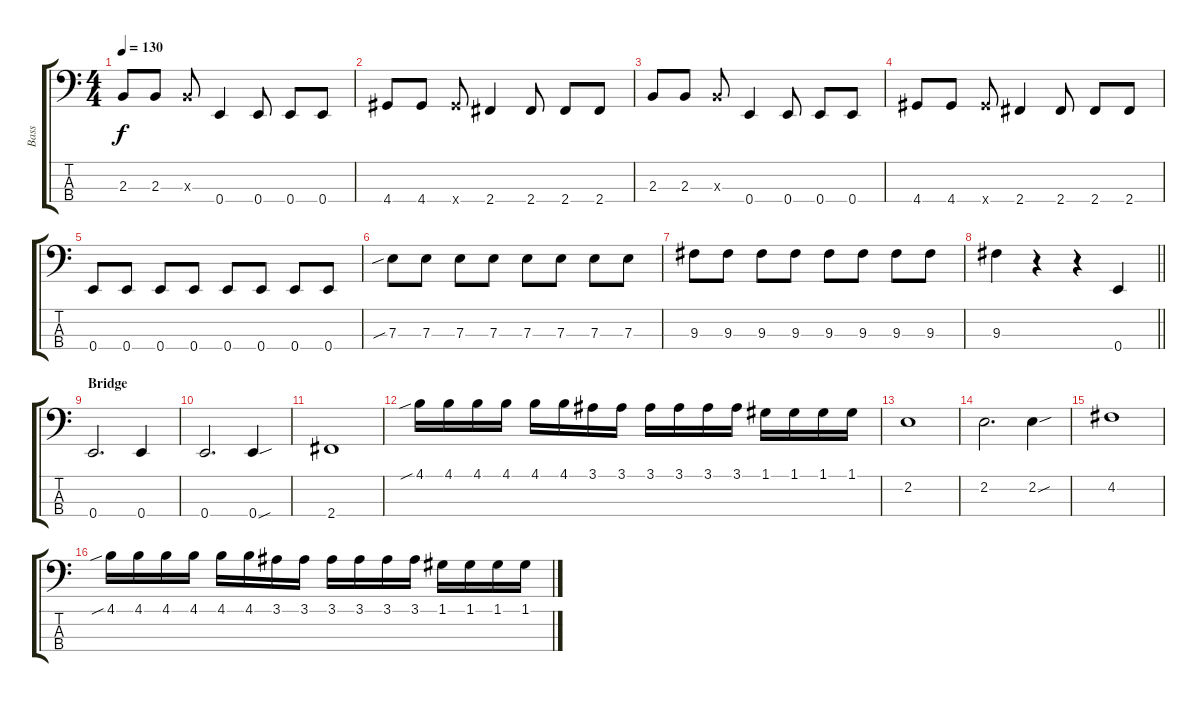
\track ("Bass" "Bass") {instrument electricbasspick}
\staff {score tabs}
\tuning (G2 D2 A1 E1) {hide}
\ts (4 4)
\tempo 130
\clef f4
\ks c
2.3.8{dy f} 2.3.8 2.3{x}.8 0.4.4 0.4.8 0.4.8 0.4.8 |
4.4.8 4.4.8 4.4{x}.8 2.4.4 2.4.8 2.4.8 2.4.8 |
2.3.8 2.3.8 2.3{x}.8 0.4.4 0.4.8 0.4.8 0.4.8 |
4.4.8 4.4.8 4.4{x}.8 2.4.4 2.4.8 2.4.8 2.4.8 |
0.4.8 0.4.8 0.4.8 0.4.8 0.4.8 0.4.8 0.4.8 0.4.8 |
7.3{sib}.8 7.3.8 7.3.8 7.3.8 7.3.8 7.3.8 7.3.8 7.3.8 |
9.3.8 9.3.8 9.3.8 9.3.8 9.3.8 9.3.8 9.3.8 9.3.8 |
\barLineRight lightlight
9.3.4 r.4 r.4 0.4.4 |
\section ("" "Bridge")
0.4.2{d} 0.4.4 |
0.4.2{d} 0.4{sou}.4 |
2.4.1 |
4.1{sib}.16 4.1.16 4.1.16 4.1.16 4.1.16 4.1.16 3.1.16 3.1.16 3.1.16 3.1.16 3.1.16 3.1.16 1.1.16 1.1.16 1.1.16 1.1.16 |
2.2.1 |
2.2.2{d} 2.2{sou}.4 |
4.2.1 |
4.1{sib}.16 4.1.16 4.1.16 4.1.16 4.1.16 4.1.16 3.1.16 3.1.16 3.1.16 3.1.16 3.1.16 3.1.16 1.1.16 1.1.16 1.1.16 1.1.16
